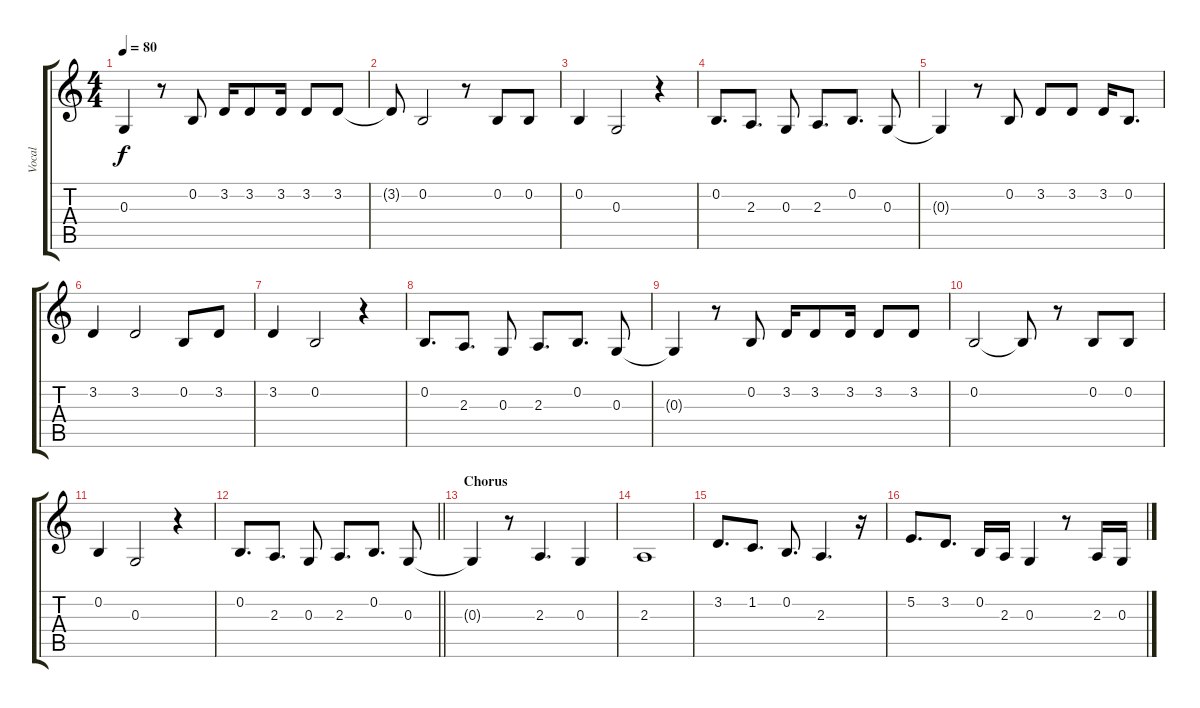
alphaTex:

\track ("Vocal" "Vocal") {instrument clarinet}
\staff {score tabs}
\tuning (E4 B3 G3 D3 A2 E2) {hide}
\ts (4 4)
\tempo 80
\clef g2
\ks c
0.3{t}.4{dy f} r.8 0.2.8 3.2.16 3.2.8 3.2.16 3.2.8 3.2.8 |
3.2{t}.8 0.2.2 r.8 0.2.8 0.2.8 |
0.2.4 0.3.2 r.4 |
0.2.8{d} 2.3.8{d} 0.3.8 2.3.8{d} 0.2.8{d} 0.3.8 |
0.3{t}.4 r.8 0.2.8 3.2.8 3.2.8 3.2.16 0.2.8{d} |
3.2.4 3.2.2 0.2.8 3.2.8 |
3.2.4 0.2.2 r.4 |
0.2.8{d} 2.3.8{d} 0.3.8 2.3.8{d} 0.2.8{d} 0.3.8 |
0.3{t}.4 r.8 0.2.8 3.2.16 3.2.8 3.2.16 3.2.8 3.2.8 |
0.2.2 0.2{t}.8 r.8 0.2.8 0.2.8 |
0.2.4 0.3.2 r.4 |
\barLineRight lightlight
0.2.8{d} 2.3.8{d} 0.3.8 2.3.8{d} 0.2.8{d} 0.3.8 |
\section ("" "Chorus")
0.3{t}.4 r.8 2.3.4{d} 0.3.4 |
2.3.1 |
3.2.8{d} 1.2.8{d} 0.2.8{d} 2.3.4{d} r.16 |
5.2.8{d} 3.2.8{d} 0.2.16 2.3.16 0.3.4 r.8 2.3.16 0.3.16
